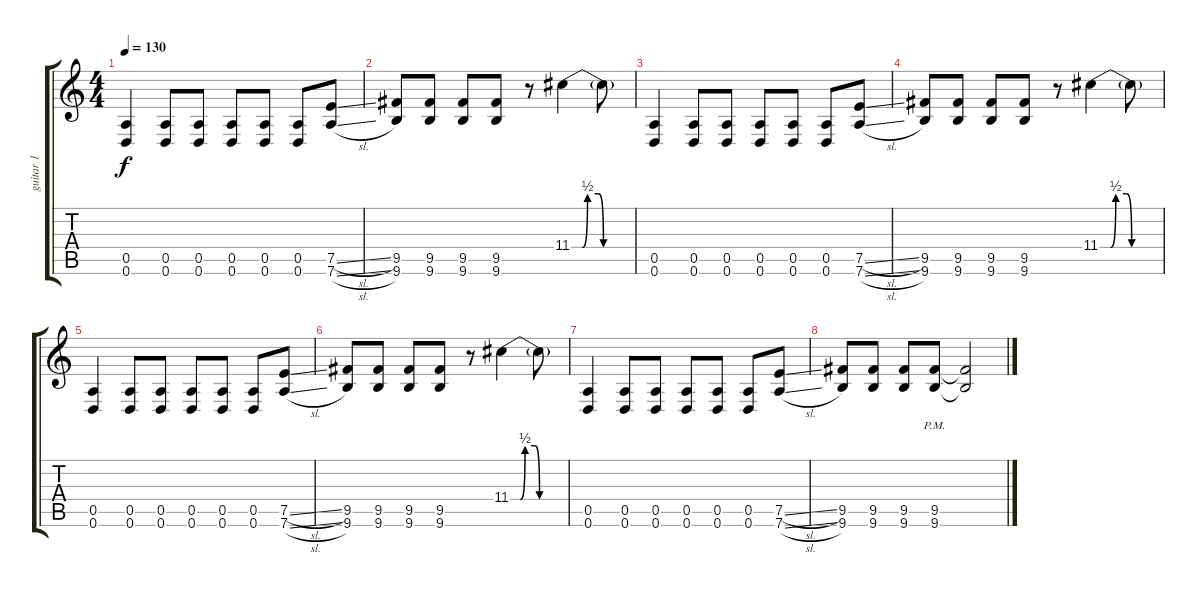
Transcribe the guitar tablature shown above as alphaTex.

\track ("guitar 1" "guitar 1") {instrument distortionguitar}
\staff {score tabs}
\tuning (E4 B3 G3 D3 A2 D2) {hide}
\ts (4 4)
\tempo 130
\clef g2
\ks c
(0.5 0.6).4{dy f} (0.5 0.6).8 (0.5 0.6).8 (0.5 0.6).8 (0.5 0.6).8 (0.5 0.6).8 (7.5{sl} 7.6{sl}).8 |
(9.5 9.6).8 (9.5 9.6).8 (9.5 9.6).8 (9.5 9.6).8 r.8 11.4{be (custom 0 0 10 0 15 2 25 2 30 0 44 0 60 0)}.4 11.4{t}.8 |
(0.5 0.6).4 (0.5 0.6).8 (0.5 0.6).8 (0.5 0.6).8 (0.5 0.6).8 (0.5 0.6).8 (7.5{sl} 7.6{sl}).8 |
(9.5 9.6).8 (9.5 9.6).8 (9.5 9.6).8 (9.5 9.6).8 r.8 11.4{be (custom 0 0 10 0 15 2 25 2 30 0 44 0 60 0)}.4 11.4{t}.8 |
(0.5 0.6).4 (0.5 0.6).8 (0.5 0.6).8 (0.5 0.6).8 (0.5 0.6).8 (0.5 0.6).8 (7.5{sl} 7.6{sl}).8 |
(9.5 9.6).8 (9.5 9.6).8 (9.5 9.6).8 (9.5 9.6).8 r.8 11.4{be (custom 0 0 10 0 15 2 25 2 30 0 44 0 60 0)}.4 11.4{t}.8 |
(0.5 0.6).4 (0.5 0.6).8 (0.5 0.6).8 (0.5 0.6).8 (0.5 0.6).8 (0.5 0.6).8 (7.5{sl} 7.6{sl}).8 |
(9.5 9.6).8 (9.5 9.6).8 (9.5 9.6).8 (9.5{pm} 9.6{pm}).8 (9.5{t} 9.6{t}).2
